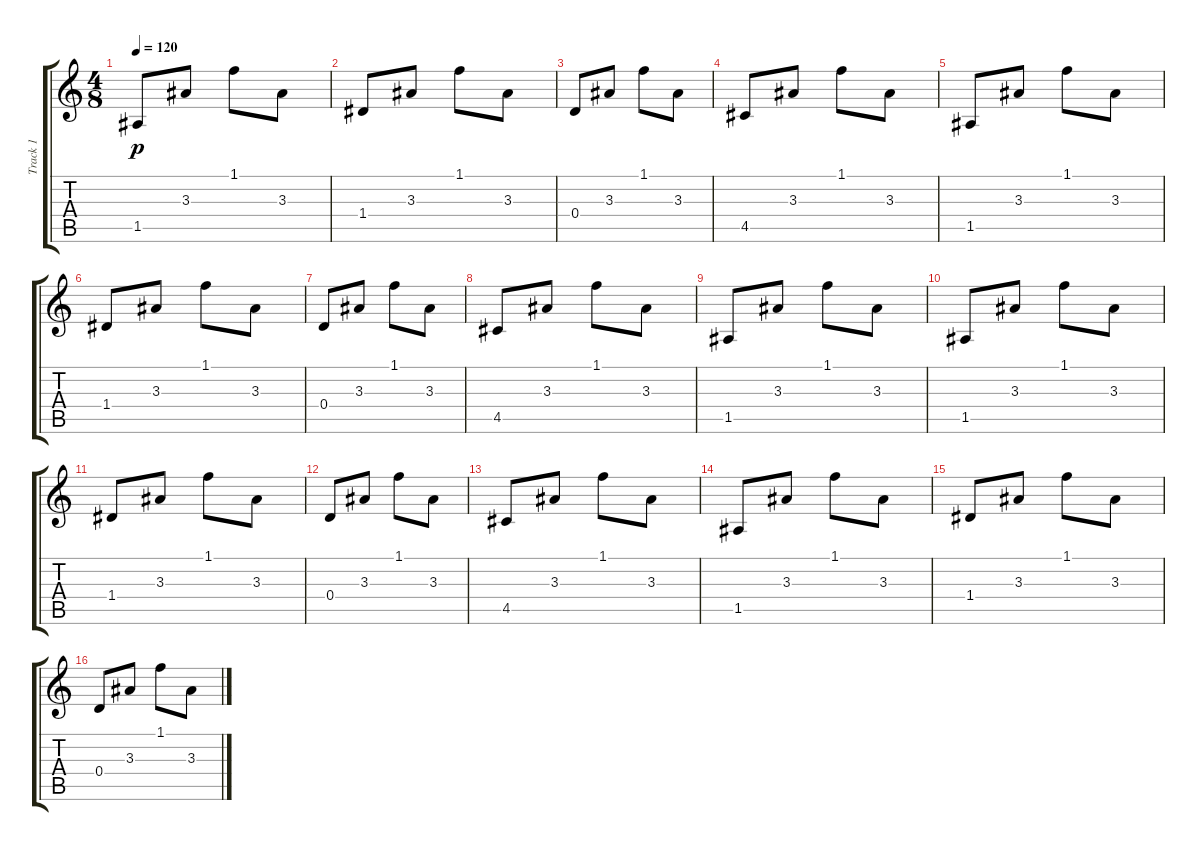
\track ("Track 1" "Track 1") {instrument acousticguitarsteel}
\staff {score tabs}
\tuning (E4 B3 G3 D3 A2 E2) {hide}
\ts (4 8)
\tempo 120
\clef g2
\ks c
1.5.8{dy p} 3.3.8 1.1.8 3.3.8 |
1.4.8 3.3.8 1.1.8 3.3.8 |
0.4.8 3.3.8 1.1.8 3.3.8 |
4.5.8 3.3.8 1.1.8 3.3.8 |
1.5.8 3.3.8 1.1.8 3.3.8 |
1.4.8 3.3.8 1.1.8 3.3.8 |
0.4.8 3.3.8 1.1.8 3.3.8 |
4.5.8 3.3.8 1.1.8 3.3.8 |
1.5.8 3.3.8 1.1.8 3.3.8 |
1.5.8 3.3.8 1.1.8 3.3.8 |
1.4.8 3.3.8 1.1.8 3.3.8 |
0.4.8 3.3.8 1.1.8 3.3.8 |
4.5.8 3.3.8 1.1.8 3.3.8 |
1.5.8 3.3.8 1.1.8 3.3.8 |
1.4.8 3.3.8 1.1.8 3.3.8 |
0.4.8 3.3.8 1.1.8 3.3.8
